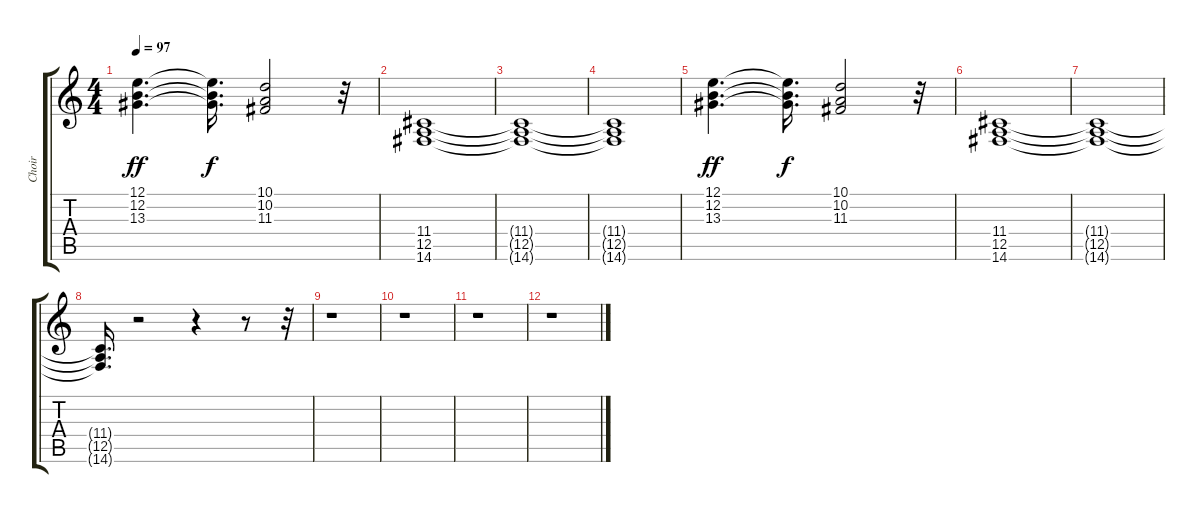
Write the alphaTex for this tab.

\track ("Choir" "Choir") {instrument choiraahs}
\staff {score tabs}
\tuning (E4 B3 G3 D3 A2 E2) {hide}
\ts (4 4)
\tempo 97
\clef g2
\ks c
(12.1 12.2 13.3).4{d dy ff} (12.1{t} 12.2{t} 13.3{t}).16{d dy f} (10.1 10.2 11.3).2 r.32 |
(11.4 12.5 14.6).1 |
(11.4{t} 12.5{t} 14.6{t}).1 |
(11.4{t} 12.5{t} 14.6{t}).1 |
(12.1 12.2 13.3).4{d dy ff} (12.1{t} 12.2{t} 13.3{t}).16{d dy f} (10.1 10.2 11.3).2 r.32 |
(11.4 12.5 14.6).1 |
(11.4{t} 12.5{t} 14.6{t}).1 |
(11.4{t} 12.5{t} 14.6{t}).16{d} r.2 r.4 r.8 r.32 |
r.1 |
r.1 |
r.1 |
r.1
